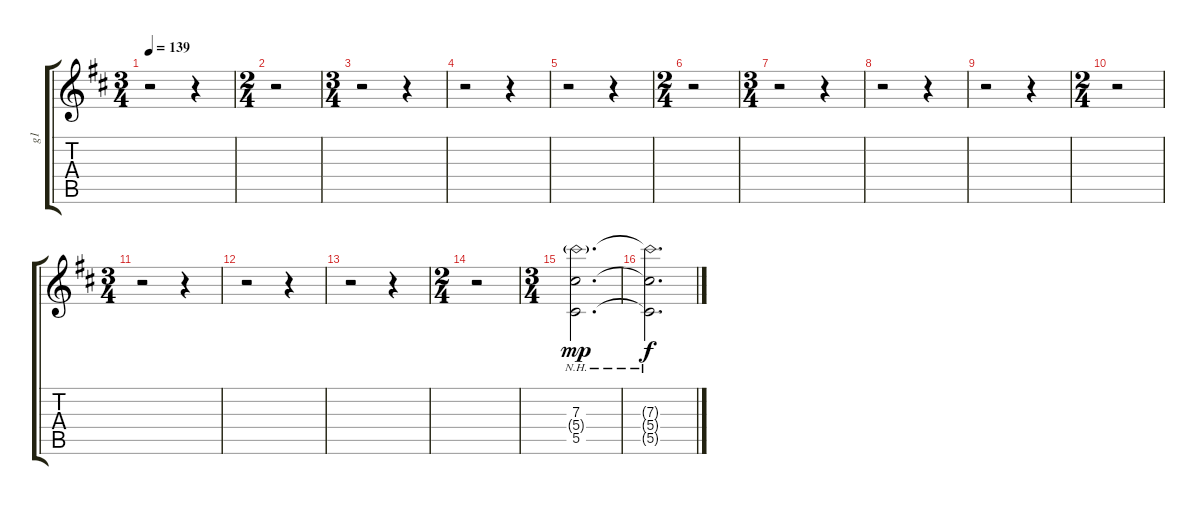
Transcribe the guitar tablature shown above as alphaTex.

\track ("g1" "g1") {instrument distortionguitar}
\staff {score tabs}
\tuning (Eb4 Bb3 Gb3 Db3 Ab2 Eb2) {hide}
\ts (3 4)
\tempo 139
\clef g2
\ks d
r.2{dy mp} r.4 |
\ts (2 4)
r.2 |
\ts (3 4)
r.2 r.4 |
r.2 r.4 |
r.2 r.4 |
\ts (2 4)
r.2 |
\ts (3 4)
r.2 r.4 |
r.2 r.4 |
r.2 r.4 |
\ts (2 4)
r.2 |
\ts (3 4)
r.2 r.4 |
r.2 r.4 |
r.2 r.4 |
\ts (2 4)
r.2 |
\ts (3 4)
(7.3 5.4{nh g} 5.5).2{d} |
(7.3{t} 5.4{nh t} 5.5{t}).2{d dy f}
